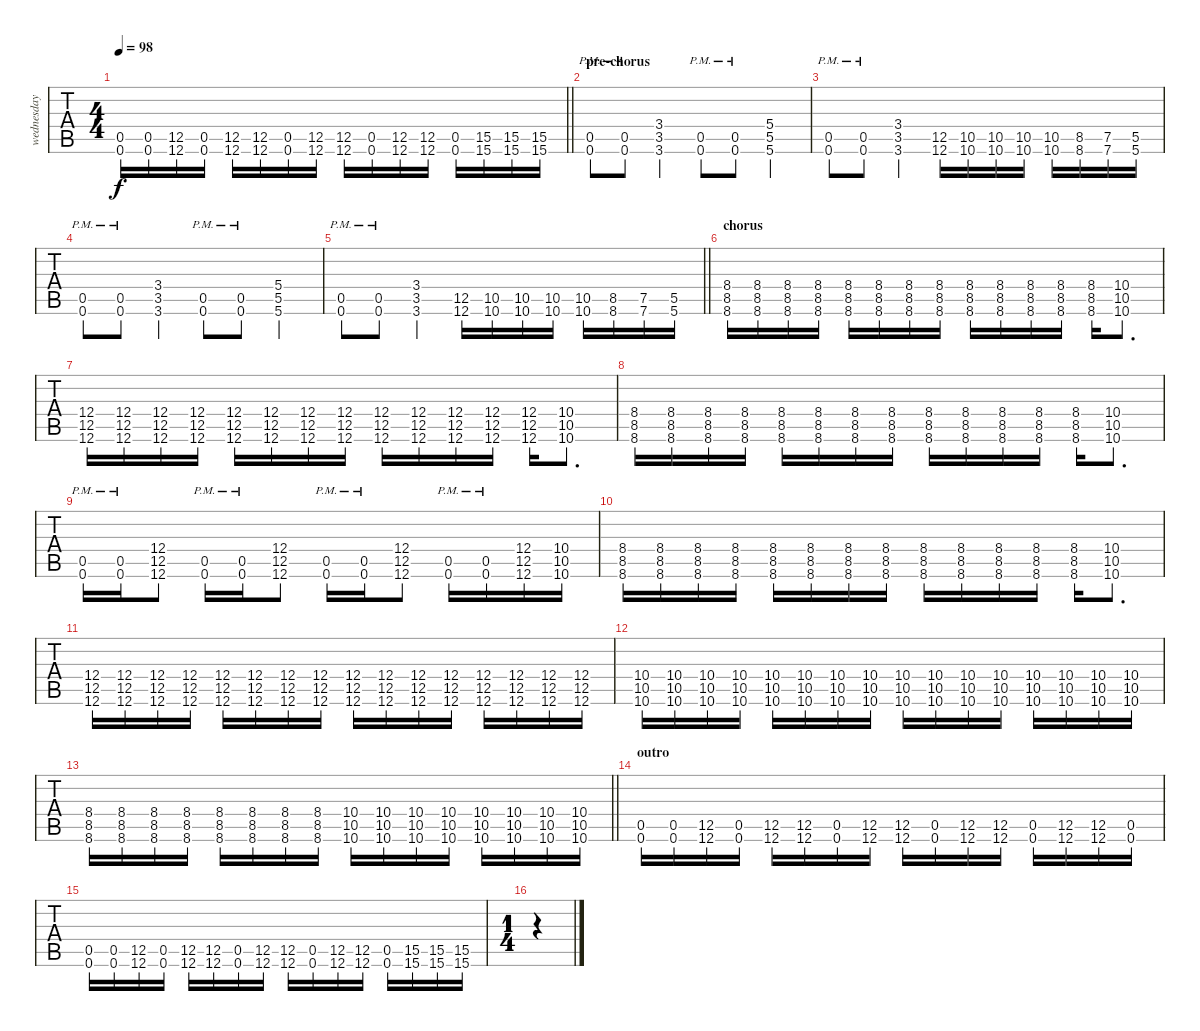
\track ("wednesday 13 - rhythm guitar" "wednesday ") {instrument distortionguitar}
\staff {tabs}
\tuning (D4 A3 F3 C3 G2 C2) {hide}
\ts (4 4)
\tempo 98
\clef g2
\barLineRight lightlight
\ks c
(0.5 0.6).16{dy f} (0.5 0.6).16 (12.5 12.6).16 (0.5 0.6).16 (12.5 12.6).16 (12.5 12.6).16 (0.5 0.6).16 (12.5 12.6).16 (12.5 12.6).16 (0.5 0.6).16 (12.5 12.6).16 (12.5 12.6).16 (0.5 0.6).16 (15.5 15.6).16 (15.5 15.6).16 (15.5 15.6).16 |
\section ("" "pre-chorus")
(0.5{pm} 0.6{pm}).8 (0.5{pm} 0.6{pm}).8 (3.4 3.5 3.6).4 (0.5{pm} 0.6{pm}).8 (0.5{pm} 0.6{pm}).8 (5.4 5.5 5.6).4 |
(0.5{pm} 0.6{pm}).8 (0.5{pm} 0.6{pm}).8 (3.4 3.5 3.6).4 (12.5 12.6).16 (10.5 10.6).16 (10.5 10.6).16 (10.5 10.6).16 (10.5 10.6).16 (8.5 8.6).16 (7.5 7.6).16 (5.5 5.6).16 |
(0.5{pm} 0.6{pm}).8 (0.5{pm} 0.6{pm}).8 (3.4 3.5 3.6).4 (0.5{pm} 0.6{pm}).8 (0.5{pm} 0.6{pm}).8 (5.4 5.5 5.6).4 |
\barLineRight lightlight
(0.5{pm} 0.6{pm}).8 (0.5{pm} 0.6{pm}).8 (3.4 3.5 3.6).4 (12.5 12.6).16 (10.5 10.6).16 (10.5 10.6).16 (10.5 10.6).16 (10.5 10.6).16 (8.5 8.6).16 (7.5 7.6).16 (5.5 5.6).16 |
\section ("" "chorus")
(8.4 8.5 8.6).16 (8.4 8.5 8.6).16 (8.4 8.5 8.6).16 (8.4 8.5 8.6).16 (8.4 8.5 8.6).16 (8.4 8.5 8.6).16 (8.4 8.5 8.6).16 (8.4 8.5 8.6).16 (8.4 8.5 8.6).16 (8.4 8.5 8.6).16 (8.4 8.5 8.6).16 (8.4 8.5 8.6).16 (8.4 8.5 8.6).16 (10.4 10.5 10.6).8{d} |
(12.4 12.5 12.6).16 (12.4 12.5 12.6).16 (12.4 12.5 12.6).16 (12.4 12.5 12.6).16 (12.4 12.5 12.6).16 (12.4 12.5 12.6).16 (12.4 12.5 12.6).16 (12.4 12.5 12.6).16 (12.4 12.5 12.6).16 (12.4 12.5 12.6).16 (12.4 12.5 12.6).16 (12.4 12.5 12.6).16 (12.4 12.5 12.6).16 (10.4 10.5 10.6).8{d} |
(8.4 8.5 8.6).16 (8.4 8.5 8.6).16 (8.4 8.5 8.6).16 (8.4 8.5 8.6).16 (8.4 8.5 8.6).16 (8.4 8.5 8.6).16 (8.4 8.5 8.6).16 (8.4 8.5 8.6).16 (8.4 8.5 8.6).16 (8.4 8.5 8.6).16 (8.4 8.5 8.6).16 (8.4 8.5 8.6).16 (8.4 8.5 8.6).16 (10.4 10.5 10.6).8{d} |
(0.5{pm} 0.6{pm}).16 (0.5{pm} 0.6{pm}).16 (12.4 12.5 12.6).8 (0.5{pm} 0.6{pm}).16 (0.5{pm} 0.6{pm}).16 (12.4 12.5 12.6).8 (0.5{pm} 0.6{pm}).16 (0.5{pm} 0.6{pm}).16 (12.4 12.5 12.6).8 (0.5{pm} 0.6{pm}).16 (0.5{pm} 0.6{pm}).16 (12.4 12.5 12.6).16 (10.4 10.5 10.6).16 |
(8.4 8.5 8.6).16 (8.4 8.5 8.6).16 (8.4 8.5 8.6).16 (8.4 8.5 8.6).16 (8.4 8.5 8.6).16 (8.4 8.5 8.6).16 (8.4 8.5 8.6).16 (8.4 8.5 8.6).16 (8.4 8.5 8.6).16 (8.4 8.5 8.6).16 (8.4 8.5 8.6).16 (8.4 8.5 8.6).16 (8.4 8.5 8.6).16 (10.4 10.5 10.6).8{d} |
(12.4 12.5 12.6).16 (12.4 12.5 12.6).16 (12.4 12.5 12.6).16 (12.4 12.5 12.6).16 (12.4 12.5 12.6).16 (12.4 12.5 12.6).16 (12.4 12.5 12.6).16 (12.4 12.5 12.6).16 (12.4 12.5 12.6).16 (12.4 12.5 12.6).16 (12.4 12.5 12.6).16 (12.4 12.5 12.6).16 (12.4 12.5 12.6).16 (12.4 12.5 12.6).16 (12.4 12.5 12.6).16 (12.4 12.5 12.6).16 |
(10.4 10.5 10.6).16 (10.4 10.5 10.6).16 (10.4 10.5 10.6).16 (10.4 10.5 10.6).16 (10.4 10.5 10.6).16 (10.4 10.5 10.6).16 (10.4 10.5 10.6).16 (10.4 10.5 10.6).16 (10.4 10.5 10.6).16 (10.4 10.5 10.6).16 (10.4 10.5 10.6).16 (10.4 10.5 10.6).16 (10.4 10.5 10.6).16 (10.4 10.5 10.6).16 (10.4 10.5 10.6).16 (10.4 10.5 10.6).16 |
\barLineRight lightlight
(8.4 8.5 8.6).16 (8.4 8.5 8.6).16 (8.4 8.5 8.6).16 (8.4 8.5 8.6).16 (8.4 8.5 8.6).16 (8.4 8.5 8.6).16 (8.4 8.5 8.6).16 (8.4 8.5 8.6).16 (10.4 10.5 10.6).16 (10.4 10.5 10.6).16 (10.4 10.5 10.6).16 (10.4 10.5 10.6).16 (10.4 10.5 10.6).16 (10.4 10.5 10.6).16 (10.4 10.5 10.6).16 (10.4 10.5 10.6).16 |
\section ("" "outro")
(0.5 0.6).16 (0.5 0.6).16 (12.5 12.6).16 (0.5 0.6).16 (12.5 12.6).16 (12.5 12.6).16 (0.5 0.6).16 (12.5 12.6).16 (12.5 12.6).16 (0.5 0.6).16 (12.5 12.6).16 (12.5 12.6).16 (0.5 0.6).16 (12.5 12.6).16 (12.5 12.6).16 (0.5 0.6).16 |
(0.5 0.6).16 (0.5 0.6).16 (12.5 12.6).16 (0.5 0.6).16 (12.5 12.6).16 (12.5 12.6).16 (0.5 0.6).16 (12.5 12.6).16 (12.5 12.6).16 (0.5 0.6).16 (12.5 12.6).16 (12.5 12.6).16 (0.5 0.6).16 (15.5 15.6).16 (15.5 15.6).16 (15.5 15.6).16 |
\ts (1 4)
r.4
